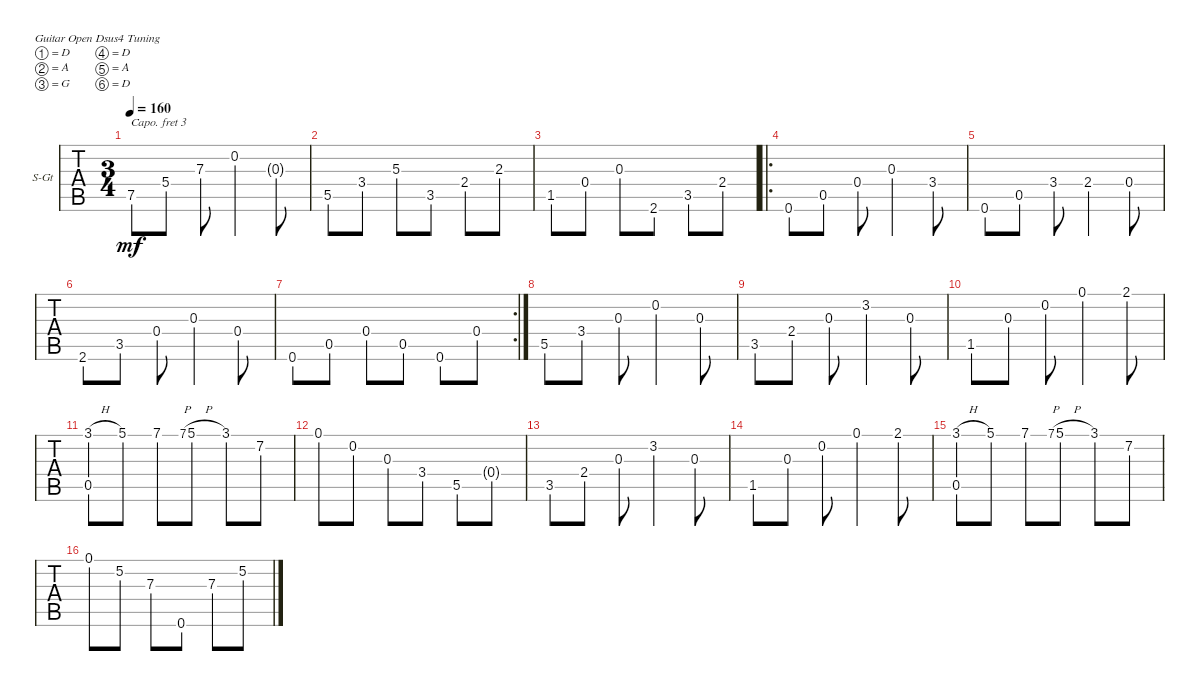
\defaultSystemsLayout 4
\bracketExtendMode groupsimilarinstruments
\firstSystemTrackNameOrientation horizontal
\otherSystemsTrackNameOrientation horizontal
\track ("Steel Guitar" "S-Gt") {instrument acousticguitarsteel}
\staff {tabs}
\capo 3
\tuning (D4 A3 G3 D3 A2 D2)
\ts (3 4)
\tempo 160
\clef g2
\ks c
7.5.8{dy mf} 5.4.8 7.3.8 0.2.4 0.3{g}.8 |
5.5.8 3.4.8 5.3.8 3.5.8 2.4.8 2.3.8 |
1.5.8 0.4.8 0.3.8 2.6.8 3.5.8 2.4.8 |
\ro
0.6.8 0.5.8 0.4.8 0.3.4 3.4.8 |
0.6.8 0.5.8 3.4.8 2.4.4 0.4.8 |
2.6.8 3.5.8 0.4.8 0.3.4 0.4.8 |
\rc 2
0.6.8 0.5.8 0.4.8 0.5.8 0.6.8 0.4.8 |
5.5.8 3.4.8 0.3.8 0.2.4 0.3.8 |
3.5.8 2.4.8 0.3.8 3.2.4 0.3.8 |
1.5.8 0.3.8 0.2.8 0.1.4 2.1.8 |
(0.5 3.1{h}).8 5.1.8 7.1.8 7.1{h}.8{gr onbeat} 5.1{h}.8 3.1.8 7.2.8 |
0.1.8 0.2.8 0.3.8 3.4.8 5.5{st}.8 0.4{g}.8 |
3.5.8 2.4.8 0.3.8 3.2.4 0.3.8 |
1.5.8 0.3.8 0.2.8 0.1.4 2.1.8 |
(0.5 3.1{h}).8 5.1.8 7.1.8 7.1{h}.8{gr onbeat} 5.1{h}.8 3.1.8 7.2.8 |
0.1.8 5.2.8 7.3.8 0.6.8 7.3.8 5.2.8
